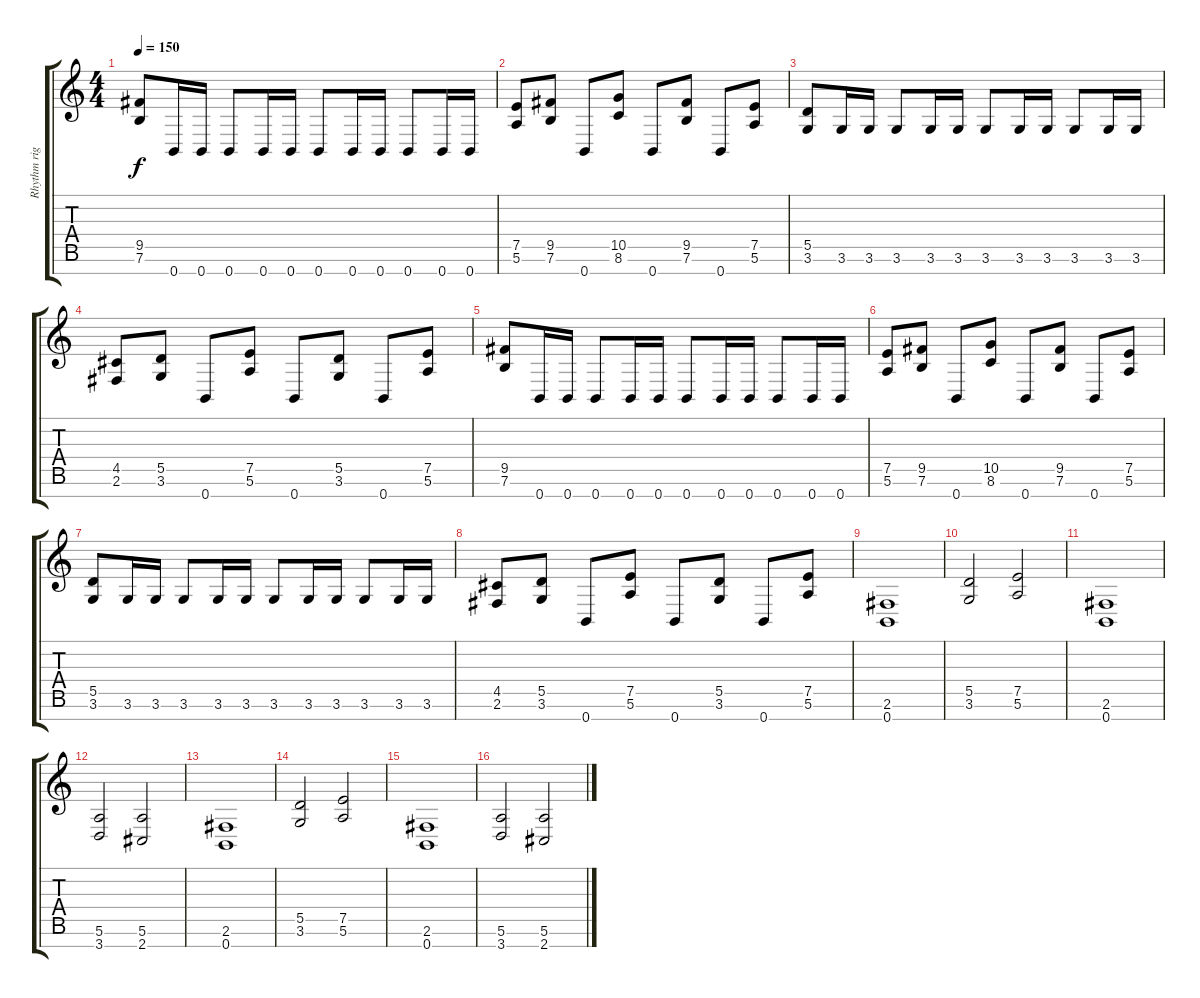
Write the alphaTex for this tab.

\track ("Rhythm right" "Rhythm rig") {instrument overdrivenguitar}
\staff {score tabs}
\tuning (E4 B3 G3 D3 A2 E2 B1) {hide}
\ts (4 4)
\tempo 150
\clef g2
\ks c
(9.5 7.6).8{dy f} 0.7.16 0.7.16 0.7.8 0.7.16 0.7.16 0.7.8 0.7.16 0.7.16 0.7.8 0.7.16 0.7.16 |
(7.5 5.6).8 (9.5 7.6).8 0.7.8 (10.5 8.6).8 0.7.8 (9.5 7.6).8 0.7.8 (7.5 5.6).8 |
(5.5 3.6).8 3.6.16 3.6.16 3.6.8 3.6.16 3.6.16 3.6.8 3.6.16 3.6.16 3.6.8 3.6.16 3.6.16 |
(4.5 2.6).8 (5.5 3.6).8 0.7.8 (7.5 5.6).8 0.7.8 (5.5 3.6).8 0.7.8 (7.5 5.6).8 |
(9.5 7.6).8 0.7.16 0.7.16 0.7.8 0.7.16 0.7.16 0.7.8 0.7.16 0.7.16 0.7.8 0.7.16 0.7.16 |
(7.5 5.6).8 (9.5 7.6).8 0.7.8 (10.5 8.6).8 0.7.8 (9.5 7.6).8 0.7.8 (7.5 5.6).8 |
(5.5 3.6).8 3.6.16 3.6.16 3.6.8 3.6.16 3.6.16 3.6.8 3.6.16 3.6.16 3.6.8 3.6.16 3.6.16 |
(4.5 2.6).8 (5.5 3.6).8 0.7.8 (7.5 5.6).8 0.7.8 (5.5 3.6).8 0.7.8 (7.5 5.6).8 |
(2.6 0.7).1 |
(5.5 3.6).2 (7.5 5.6).2 |
(2.6 0.7).1 |
(5.6 3.7).2 (5.6 2.7).2 |
(2.6 0.7).1 |
(5.5 3.6).2 (7.5 5.6).2 |
(2.6 0.7).1 |
(5.6 3.7).2 (5.6 2.7).2
